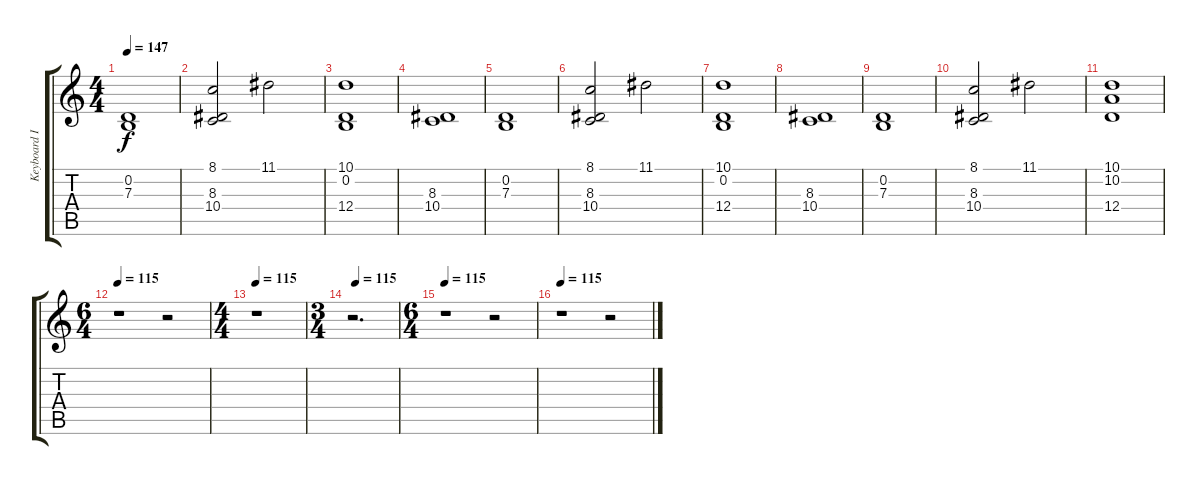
\track ("Keyboard II" "Keyboard I") {instrument synthstrings1}
\staff {score tabs}
\tuning (E4 B3 G3 D3 A2 E2) {hide}
\ts (4 4)
\tempo 147
\clef g2
\ks c
(0.2 7.3).1{dy f} |
(8.1 8.3 10.4).2 11.1.2 |
(10.1 0.2 12.4).1 |
(8.3 10.4).1 |
(0.2 7.3).1 |
(8.1 8.3 10.4).2 11.1.2 |
(10.1 0.2 12.4).1 |
(8.3 10.4).1 |
(0.2 7.3).1 |
(8.1 8.3 10.4).2 11.1.2 |
(10.1 10.2 12.4).1 |
\ts (6 4)
\tempo 115
r.1 r.2 |
\ts (4 4)
\tempo 115
r.1 |
\ts (3 4)
\tempo (115 0.08333333333333333)
r.2{d} |
\ts (6 4)
\tempo 115
r.1 r.2 |
\tempo 115
r.1 r.2
